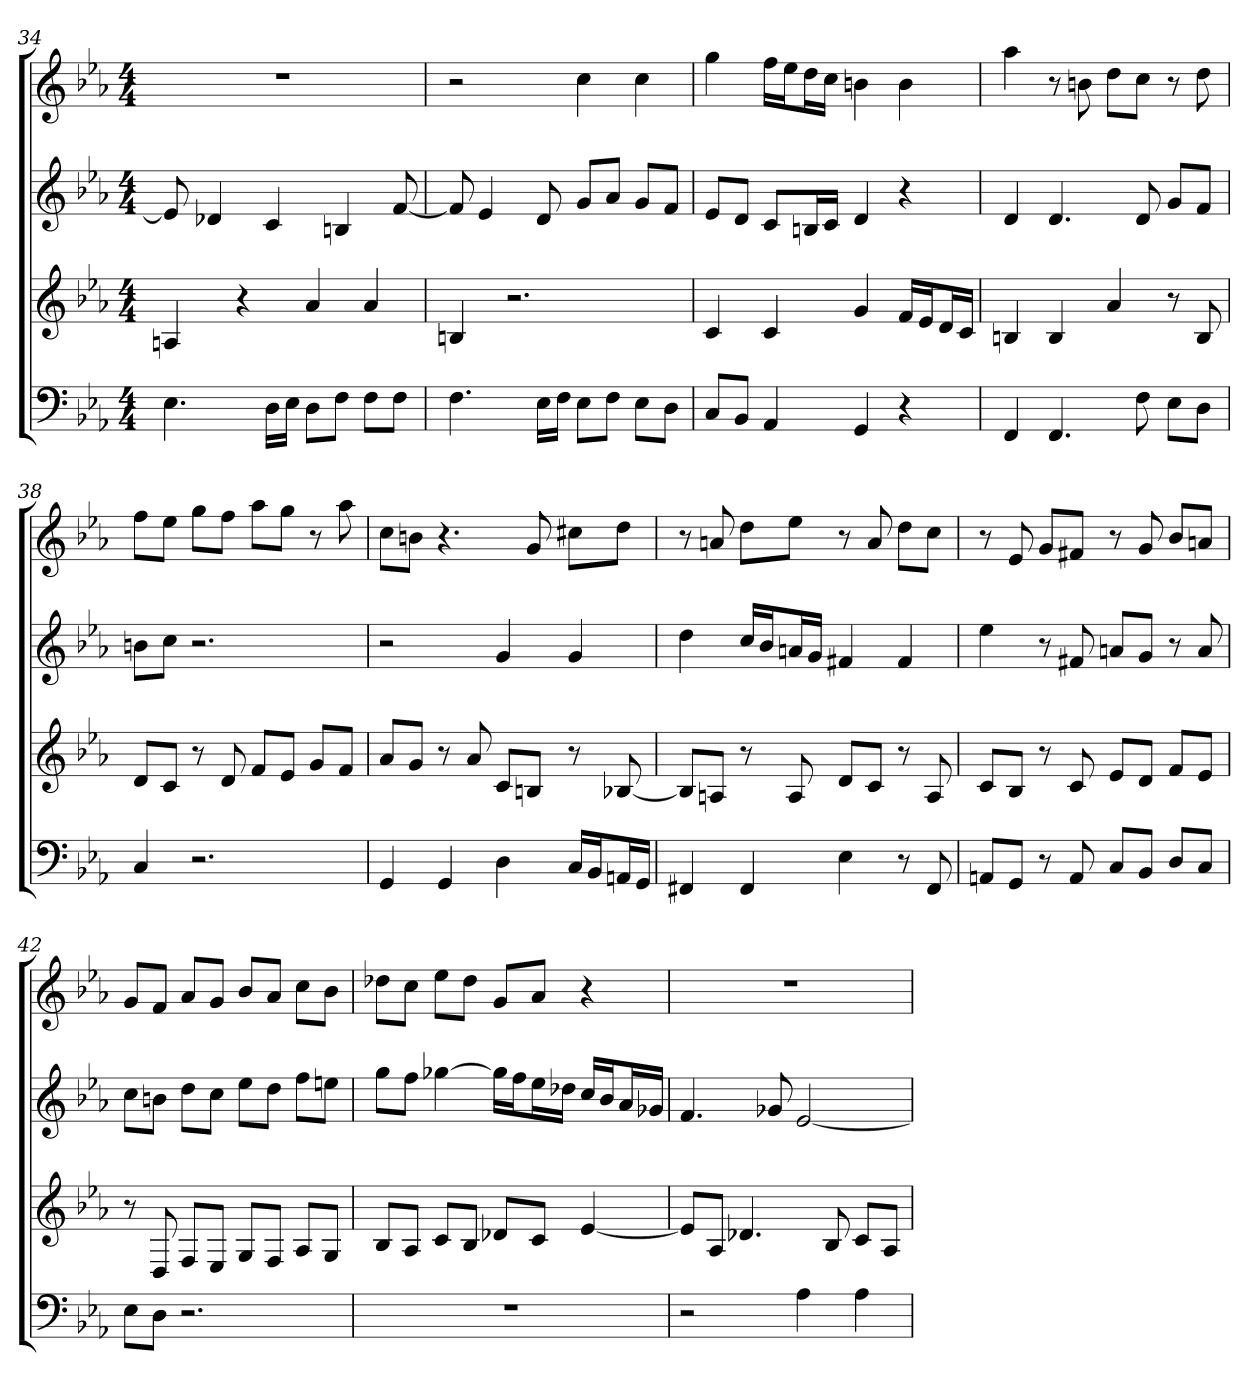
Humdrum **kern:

**kern	**kern	**kern	**kern
*part4	*part3	*part2	*part1
*staff4	*staff3	*staff2	*staff1
*k[b-e-a-]	*k[b-e-a-]	*k[b-e-a-]	*k[b-e-a-]
*c:	*c:	*c:	*c:
*M4/4	*M4/4	*M4/4	*M4/4
=34	=34	=34	=34
4.E-	4An	8e-]	1r
.	.	4d-X	.
.	4r	.	.
16DLL	.	4c	.
16E-JJ	.	.	.
8DL	4a-	.	.
8FJ	.	4Bn	.
8FL	4a-	.	.
8FJ	.	[8f	.
=35	=35	=35	=35
4.F	4Bn	8f]	2r
.	.	4e-	.
.	2.r	.	.
16E-LL	.	8d	.
16FJJ	.	.	.
8E-L	.	8gL	4cc
8FJ	.	8a-J	.
8E-L	.	8gL	4cc
8DJ	.	8fJ	.
=36	=36	=36	=36
8CL	4c	8e-L	4gg
8BB-J	.	8dJ	.
4AA-	4c	8cL	16ffLL
.	.	.	16ee-J
.	.	16BnL	16ddL
.	.	16cJJ	16ccJJ
4GG	4g	4d	4bn
4r	16fLL	4r	4b
.	16e-J	.	.
.	16dL	.	.
.	16cJJ	.	.
=37	=37	=37	=37
4FF	4Bn	4d	4aa-
4.FF	4B	4.d	8r
.	.	.	8bn
.	4a-	.	8ddL
8F	.	8d	8ccJ
8E-L	8r	8gL	8r
8DJ	8B	8fJ	8dd
=38	=38	=38	=38
4C	8dL	8bnL	8ffL
.	8cJ	8ccJ	8ee-J
2.r	8r	2.r	8ggL
.	8d	.	8ffJ
.	8fL	.	8aa-L
.	8e-J	.	8ggJ
.	8gL	.	8r
.	8fJ	.	8aa-
=39	=39	=39	=39
4GG	8a-L	2r	8ccL
.	8gJ	.	8bnJ
4GG	8r	.	4.r
.	8a-	.	.
4D	8cL	4g	.
.	8BnJ	.	8g
16CLL	8r	4g	8cc#XL
16BB-J	.	.	.
16AAnL	[8B-X	.	8ddJ
16GGJJ	.	.	.
=40	=40	=40	=40
4FF#X	8B-L]	4dd	8r
.	8AnJ	.	8an
4FF#	8r	16ccLL	8ddL
.	.	16b-J	.
.	8A	16anL	8ee-J
.	.	16gJJ	.
4E-	8dL	4f#X	8r
.	8cJ	.	8a
8r	8r	4f#	8ddL
8FF#	8A	.	8ccJ
=41	=41	=41	=41
8AAnL	8cL	4ee-	8r
8GGJ	8B-J	.	8e-
8r	8r	8r	8gL
8AA	8c	8f#X	8f#XJ
8CL	8e-L	8anL	8r
8BB-J	8dJ	8gJ	8g
8DL	8fL	8r	8b-L
8CJ	8e-J	8a	8anJ
=42	=42	=42	=42
8E-L	8r	8ccL	8gL
8DJ	8D	8bnJ	8fJ
2.r	8FL	8ddL	8a-L
.	8E-J	8ccJ	8gJ
.	8GL	8ee-L	8b-L
.	8FJ	8ddJ	8a-J
.	8A-L	8ffL	8ccL
.	8GJ	8eenJ	8b-J
=43	=43	=43	=43
1r	8B-L	8ggL	8dd-XL
.	8A-J	8ffJ	8ccJ
.	8cL	[4gg-X	8ee-L
.	8B-J	.	8dd-J
.	8d-XL	16gg-LL]	8gL
.	.	16ffJ	.
.	8cJ	16ee-L	8a-J
.	.	16dd-XJJ	.
.	[4e-	16ccLL	4r
.	.	16b-J	.
.	.	16a-L	.
.	.	16g-XJJ	.
=44	=44	=44	=44
2r	8e-L]	4.f	1r
.	8A-J	.	.
.	4.d-X	.	.
.	.	8g-X	.
4A-	.	[2e-	.
.	8B-	.	.
4A-	8cL	.	.
.	8A-J	.	.
=	=	=	=
*-	*-	*-	*-
